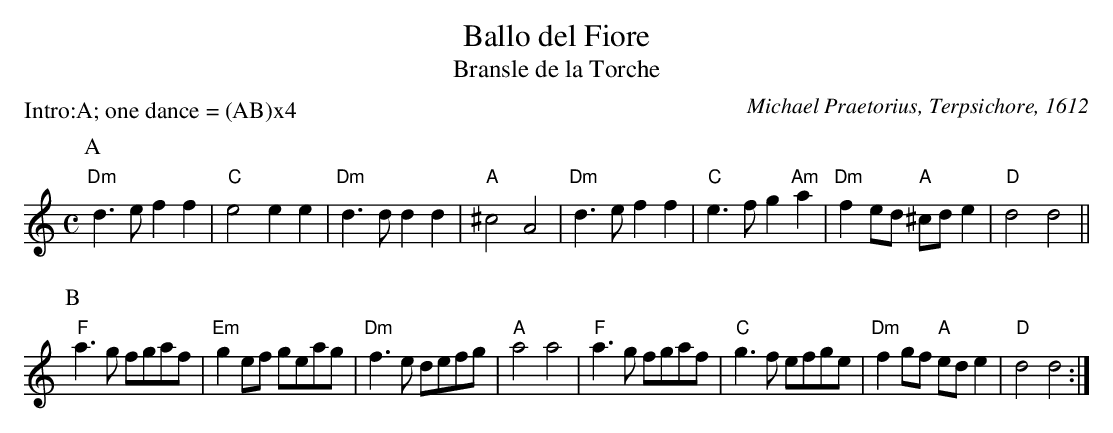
X:1
T:Ballo del Fiore
T:Bransle de la Torche
C:Michael Praetorius, Terpsichore, 1612
P:Intro:A; one dance = (AB)x4
M:C
L:1/8
K:D dorian
P:A
"Dm"d3e f2f2 | "C"e4 e2e2 | "Dm"d3d d2d2 | "A"^c4 A4 | "Dm"d3e f2f2 | "C"e3f g2"Am"a2 | \
"Dm"f2ed "A"^cde2 | "D"d4 d4 ||
P:B
"F"a3g fgaf | "Em"g2ef geag | "Dm"f3e defg | "A"a4 a4 | \
"F"a3g fgaf | "C"g3f efge | "Dm"f2gf "A"ede2 | "D"d4 d4 :|
